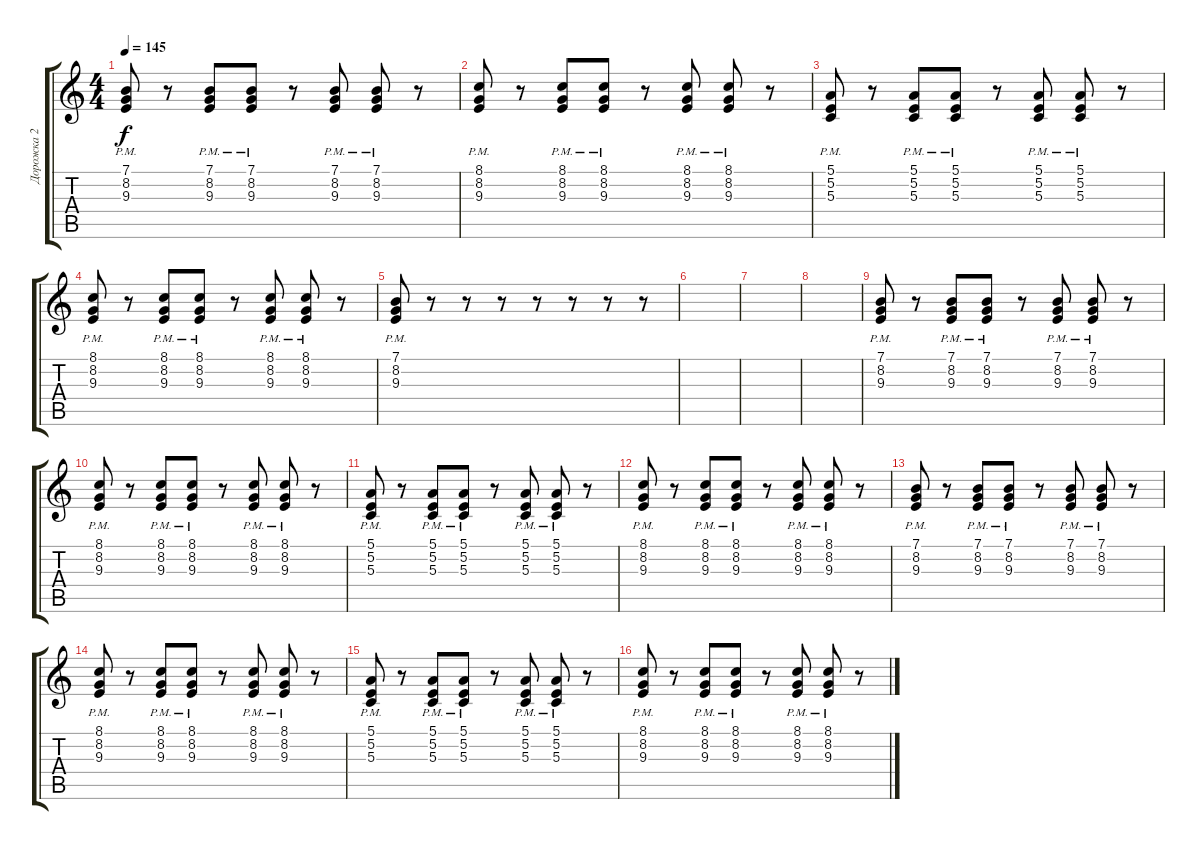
\track ("Дорожка 2" "Дорожка 2") {instrument harmonica}
\staff {score tabs}
\tuning (E4 B3 G3 D3 A2 E2) {hide}
\ts (4 4)
\tempo 145
\clef g2
\ks c
(7.1{pm} 8.2{pm} 9.3{pm}).8{dy f} r.8 (7.1{pm} 8.2{pm} 9.3{pm}).8 (7.1{pm} 8.2{pm} 9.3{pm}).8 r.8 (7.1{pm} 8.2{pm} 9.3{pm}).8 (7.1{pm} 8.2{pm} 9.3{pm}).8 r.8 |
(8.1{pm} 8.2{pm} 9.3{pm}).8 r.8 (8.1{pm} 8.2{pm} 9.3{pm}).8 (8.1{pm} 8.2{pm} 9.3{pm}).8 r.8 (8.1{pm} 8.2{pm} 9.3{pm}).8 (8.1{pm} 8.2{pm} 9.3{pm}).8 r.8 |
(5.1{pm} 5.2{pm} 5.3{pm}).8 r.8 (5.1{pm} 5.2{pm} 5.3{pm}).8 (5.1{pm} 5.2{pm} 5.3{pm}).8 r.8 (5.1{pm} 5.2{pm} 5.3{pm}).8 (5.1{pm} 5.2{pm} 5.3{pm}).8 r.8 |
(8.1{pm} 8.2{pm} 9.3{pm}).8 r.8 (8.1{pm} 8.2{pm} 9.3{pm}).8 (8.1{pm} 8.2{pm} 9.3{pm}).8 r.8 (8.1{pm} 8.2{pm} 9.3{pm}).8 (8.1{pm} 8.2{pm} 9.3{pm}).8 r.8 |
(7.1{pm} 8.2{pm} 9.3{pm}).8 r.8 r.8 r.8 r.8 r.8 r.8 r.8 |
|
|
|
(7.1{pm} 8.2{pm} 9.3{pm}).8 r.8 (7.1{pm} 8.2{pm} 9.3{pm}).8 (7.1{pm} 8.2{pm} 9.3{pm}).8 r.8 (7.1{pm} 8.2{pm} 9.3{pm}).8 (7.1{pm} 8.2{pm} 9.3{pm}).8 r.8 |
(8.1{pm} 8.2{pm} 9.3{pm}).8 r.8 (8.1{pm} 8.2{pm} 9.3{pm}).8 (8.1{pm} 8.2{pm} 9.3{pm}).8 r.8 (8.1{pm} 8.2{pm} 9.3{pm}).8 (8.1{pm} 8.2{pm} 9.3{pm}).8 r.8 |
(5.1{pm} 5.2{pm} 5.3{pm}).8 r.8 (5.1{pm} 5.2{pm} 5.3{pm}).8 (5.1{pm} 5.2{pm} 5.3{pm}).8 r.8 (5.1{pm} 5.2{pm} 5.3{pm}).8 (5.1{pm} 5.2{pm} 5.3{pm}).8 r.8 |
(8.1{pm} 8.2{pm} 9.3{pm}).8 r.8 (8.1{pm} 8.2{pm} 9.3{pm}).8 (8.1{pm} 8.2{pm} 9.3{pm}).8 r.8 (8.1{pm} 8.2{pm} 9.3{pm}).8 (8.1{pm} 8.2{pm} 9.3{pm}).8 r.8 |
(7.1{pm} 8.2{pm} 9.3{pm}).8 r.8 (7.1{pm} 8.2{pm} 9.3{pm}).8 (7.1{pm} 8.2{pm} 9.3{pm}).8 r.8 (7.1{pm} 8.2{pm} 9.3{pm}).8 (7.1{pm} 8.2{pm} 9.3{pm}).8 r.8 |
(8.1{pm} 8.2{pm} 9.3{pm}).8 r.8 (8.1{pm} 8.2{pm} 9.3{pm}).8 (8.1{pm} 8.2{pm} 9.3{pm}).8 r.8 (8.1{pm} 8.2{pm} 9.3{pm}).8 (8.1{pm} 8.2{pm} 9.3{pm}).8 r.8 |
(5.1{pm} 5.2{pm} 5.3{pm}).8 r.8 (5.1{pm} 5.2{pm} 5.3{pm}).8 (5.1{pm} 5.2{pm} 5.3{pm}).8 r.8 (5.1{pm} 5.2{pm} 5.3{pm}).8 (5.1{pm} 5.2{pm} 5.3{pm}).8 r.8 |
(8.1{pm} 8.2{pm} 9.3{pm}).8 r.8 (8.1{pm} 8.2{pm} 9.3{pm}).8 (8.1{pm} 8.2{pm} 9.3{pm}).8 r.8 (8.1{pm} 8.2{pm} 9.3{pm}).8 (8.1{pm} 8.2{pm} 9.3{pm}).8 r.8
